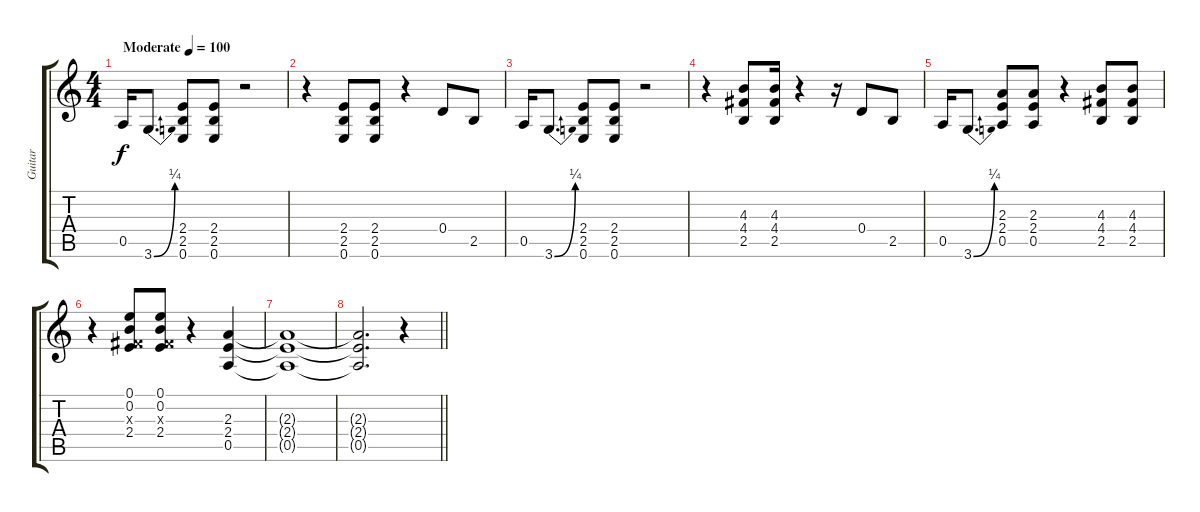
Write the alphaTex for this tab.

\track ("Guitar" "Guitar") {instrument overdrivenguitar}
\staff {score tabs}
\tuning (E4 B3 G3 D3 A2 E2) {hide}
\ts (4 4)
\tempo (100 "Moderate")
\clef g2
\ks c
0.5.16{dy f instrument overdrivenguitar} 3.6{be (bend 0 0 60 1)}.8{d} (2.4 2.5 0.6).8 (2.4 2.5 0.6).8 r.2 |
r.4 (2.4 2.5 0.6).8 (2.4 2.5 0.6).8 r.4 0.4.8 2.5.8 |
0.5.16 3.6{be (bend 0 0 60 1)}.8{d} (2.4 2.5 0.6).8 (2.4 2.5 0.6).8 r.2 |
r.4 (4.3 4.4 2.5).8 (4.3 4.4 2.5).16 r.4 r.16 0.4.8 2.5.8 |
0.5.16 3.6{be (bend 0 0 60 1)}.8{d} (2.3 2.4 0.5).8 (2.3 2.4 0.5).8 r.4 (4.3 4.4 2.5).8 (4.3 4.4 2.5).8 |
r.4 (0.1 0.2 -1.3{x} 2.4).8 (0.1 0.2 -1.3{x} 2.4).8 r.4 (2.3 2.4 0.5).4 |
(2.3{t} 2.4{t} 0.5{t}).1 |
\barLineRight lightlight
(2.3{t} 2.4{t} 0.5{t}).2{d} r.4
